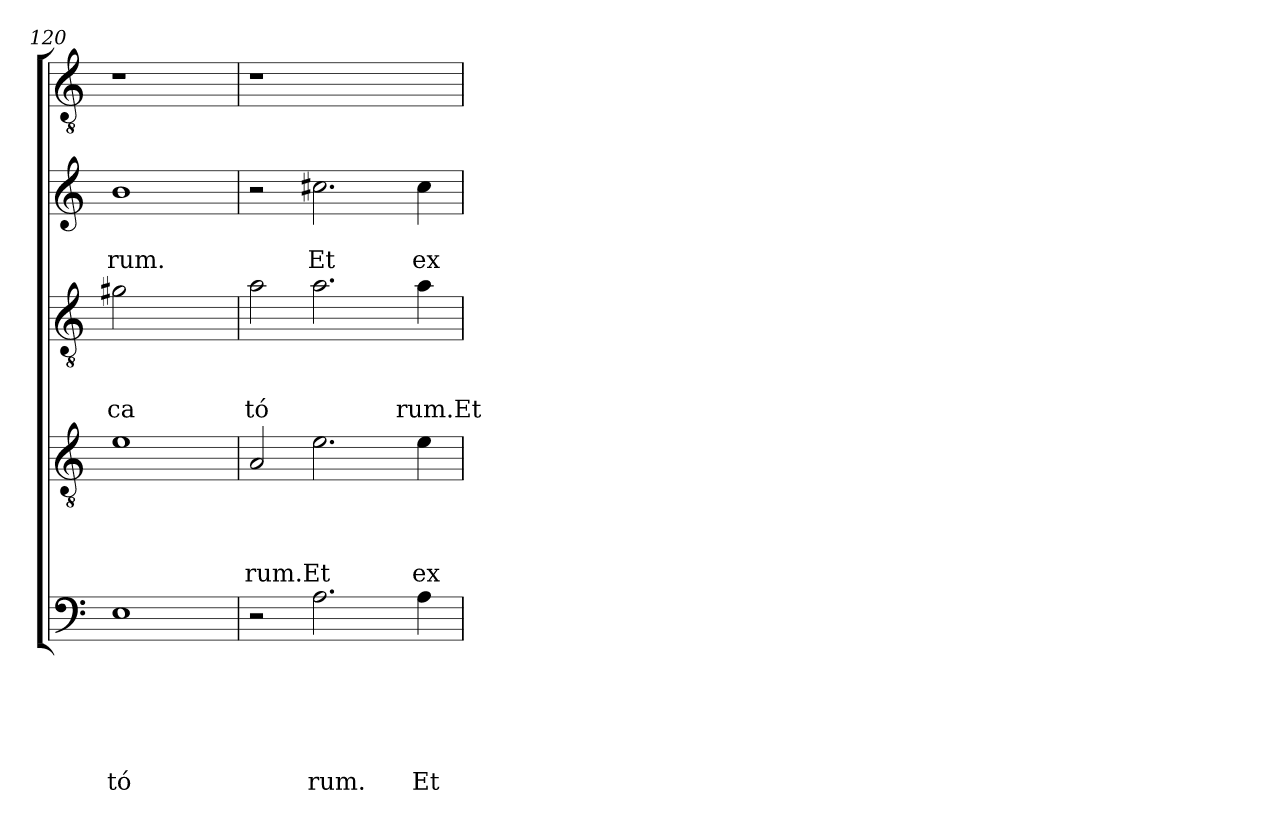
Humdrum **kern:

**kern	**text	**text	**text	**text	**text	**text	**kern	**text	**text	**text	**text	**kern	**text	**text	**text	**kern	**text	**text	**kern
*part5	*part5	*part5	*part5	*part5	*part5	*part5	*part4	*part4	*part4	*part4	*part4	*part3	*part3	*part3	*part3	*part2	*part2	*part2	*part1
*staff5	*staff5	*staff5	*staff5	*staff5	*staff5	*staff5	*staff4	*staff4	*staff4	*staff4	*staff4	*staff3	*staff3	*staff3	*staff3	*staff2	*staff2	*staff2	*staff1
*clefF4	*	*	*	*	*	*	*clefGv2	*	*	*	*	*clefGv2	*	*	*	*clefG2	*	*	*clefGv2
*k[]	*	*	*	*	*	*	*k[]	*	*	*	*	*k[]	*	*	*	*k[]	*	*	*k[]
*C:	*	*	*	*	*	*	*C:	*	*	*	*	*C:	*	*	*	*C:	*	*	*C:
=120	=120	=120	=120	=120	=120	=120	=120	=120	=120	=120	=120	=120	=120	=120	=120	=120	=120	=120	=120
!	!	!	!	!	!	!LO:LY:b	!	!	!	!	!	!	!	!	!LO:LY:b	!	!	!LO:LY:b	!
1E	.	.	.	.	.	tó	1e	.	.	.	.	2g#\	.	.	ca	1b	.	rum.	1r
.	.	.	.	.	.	.	.	.	.	.	.	2ryy	.	.	.	.	.	.	.
=121	=121	=121	=121	=121	=121	=121	=121	=121	=121	=121	=121	=121	=121	=121	=121	=121	=121	=121	=121
!	!	!	!	!	!	!	!	!	!	!	!LO:LY:b	!	!	!	!LO:LY:b	!	!	!	!
2r	.	.	.	.	.	.	2A/	.	.	.	-rum.Et	2a\	.	.	tó	2r	.	.	1r
!	!	!	!	!	!	!LO:LY:b	!	!	!	!	!	!	!	!	!	!	!	!LO:LY:b	!
2.A\	.	.	.	.	.	rum.	2.e\	.	.	.	.	2.a\	.	.	.	2.cc#X\	.	Et	.
.	.	.	.	.	.	.	.	.	.	.	.	.	.	.	.	.	.	.	2ryy
!	!	!	!	!	!	!LO:LY:b	!	!	!	!	!LO:LY:b	!	!	!	!LO:LY:b	!	!	!LO:LY:b	!
4A\	.	.	.	.	.	Et	4e\	.	.	.	ex-	4a\	.	.	rum.Et	4cc#\	.	ex	.
=	=	=	=	=	=	=	=	=	=	=	=	=	=	=	=	=	=	=	=
*-	*-	*-	*-	*-	*-	*-	*-	*-	*-	*-	*-	*-	*-	*-	*-	*-	*-	*-	*-
